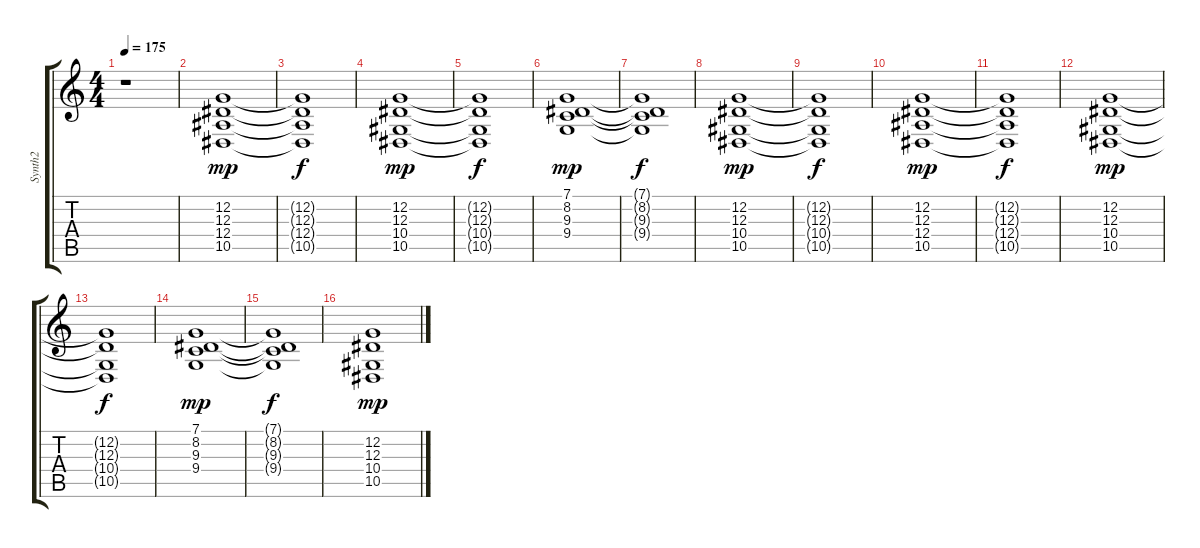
\track ("Synth2" "Synth2") {instrument synthstrings1}
\staff {score tabs}
\tuning (C4 G3 Eb3 Bb2 F2 C2) {hide}
\ts (4 4)
\tempo 175
\clef g2
\ks c
r.1{dy f} |
(12.2 12.3 12.4 10.5).1{dy mp} |
(12.2{t} 12.3{t} 12.4{t} 10.5{t}).1{dy f} |
(12.2 12.3 10.4 10.5).1{dy mp} |
(12.2{t} 12.3{t} 10.4{t} 10.5{t}).1{dy f} |
(7.1 8.2 9.3 9.4).1{dy mp} |
(7.1{t} 8.2{t} 9.3{t} 9.4{t}).1{dy f} |
(12.2 12.3 10.4 10.5).1{dy mp} |
(12.2{t} 12.3{t} 10.4{t} 10.5{t}).1{dy f} |
(12.2 12.3 12.4 10.5).1{dy mp} |
(12.2{t} 12.3{t} 12.4{t} 10.5{t}).1{dy f} |
(12.2 12.3 10.4 10.5).1{dy mp} |
(12.2{t} 12.3{t} 10.4{t} 10.5{t}).1{dy f} |
(7.1 8.2 9.3 9.4).1{dy mp} |
(7.1{t} 8.2{t} 9.3{t} 9.4{t}).1{dy f} |
(12.2 12.3 10.4 10.5).1{dy mp}
